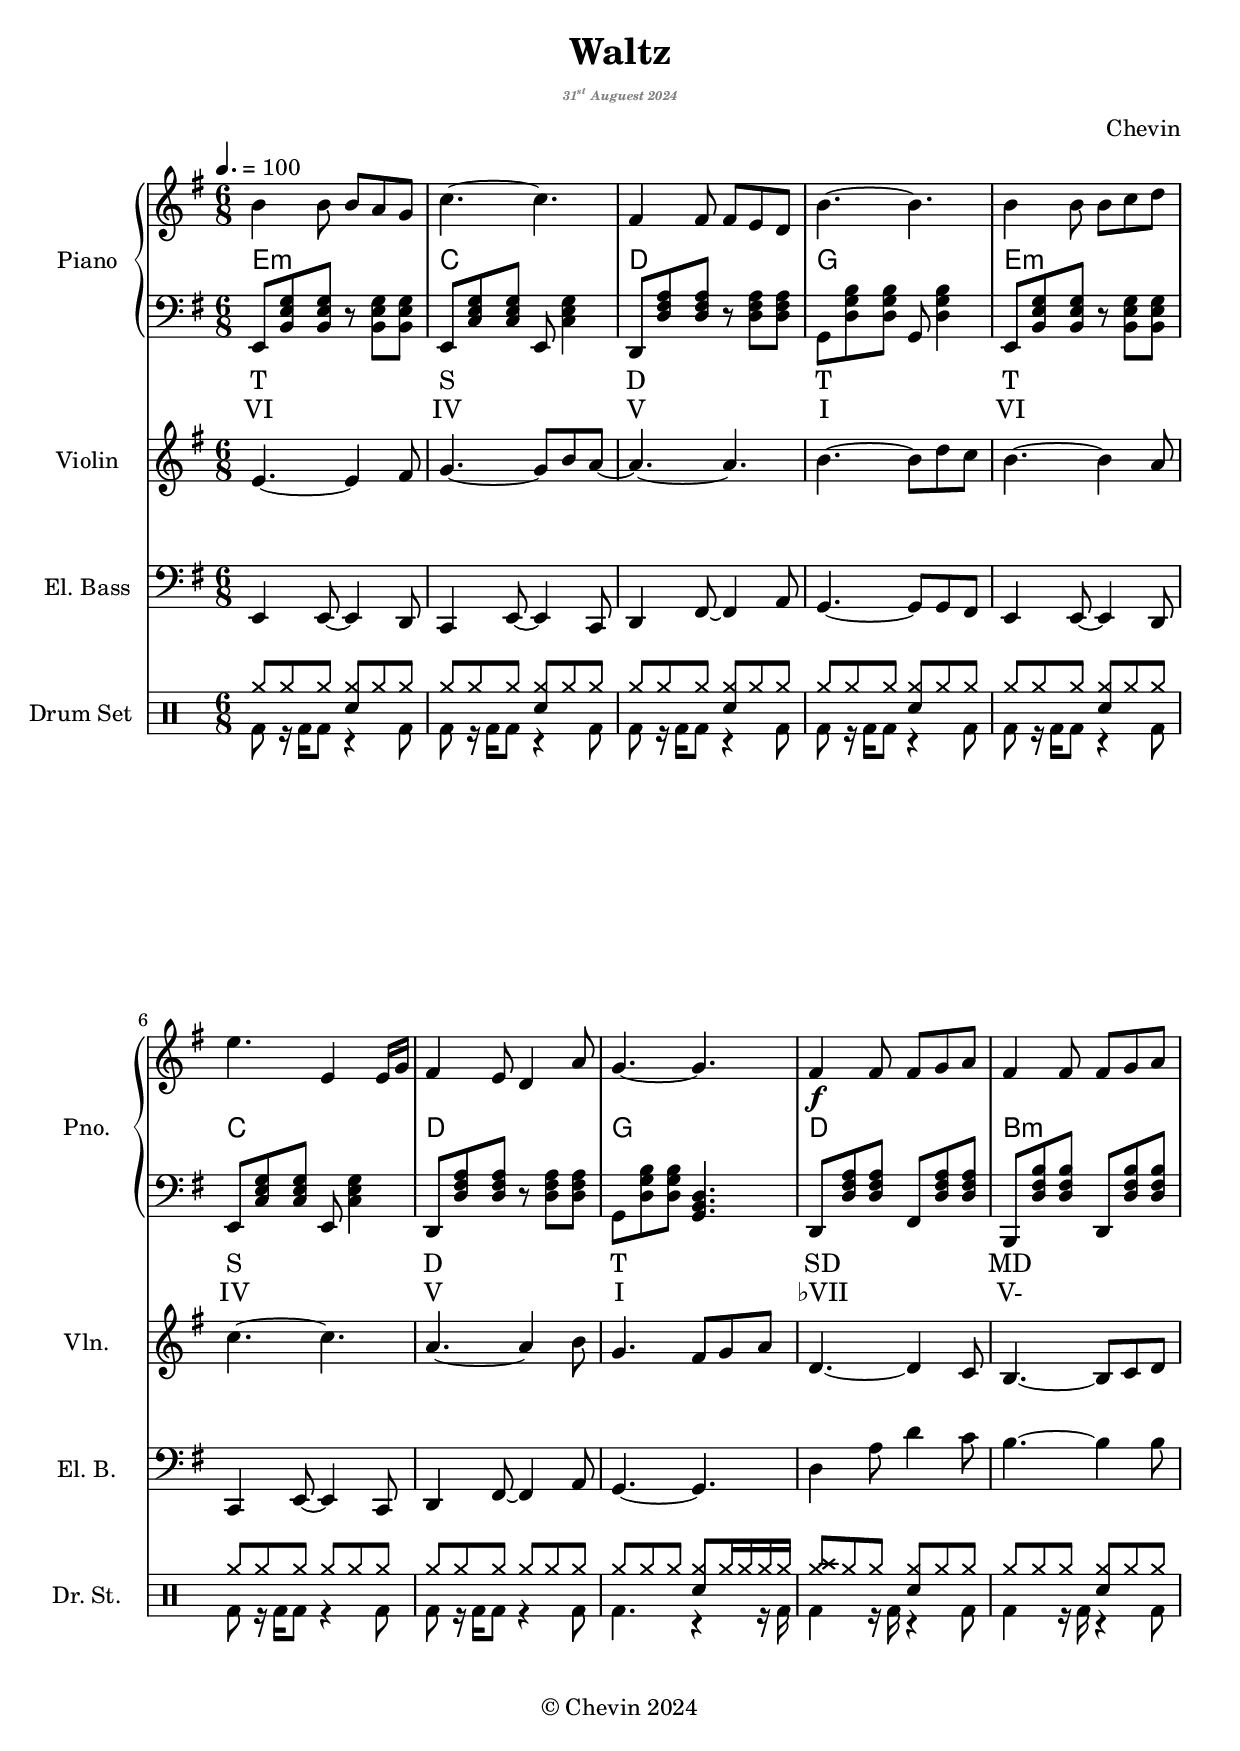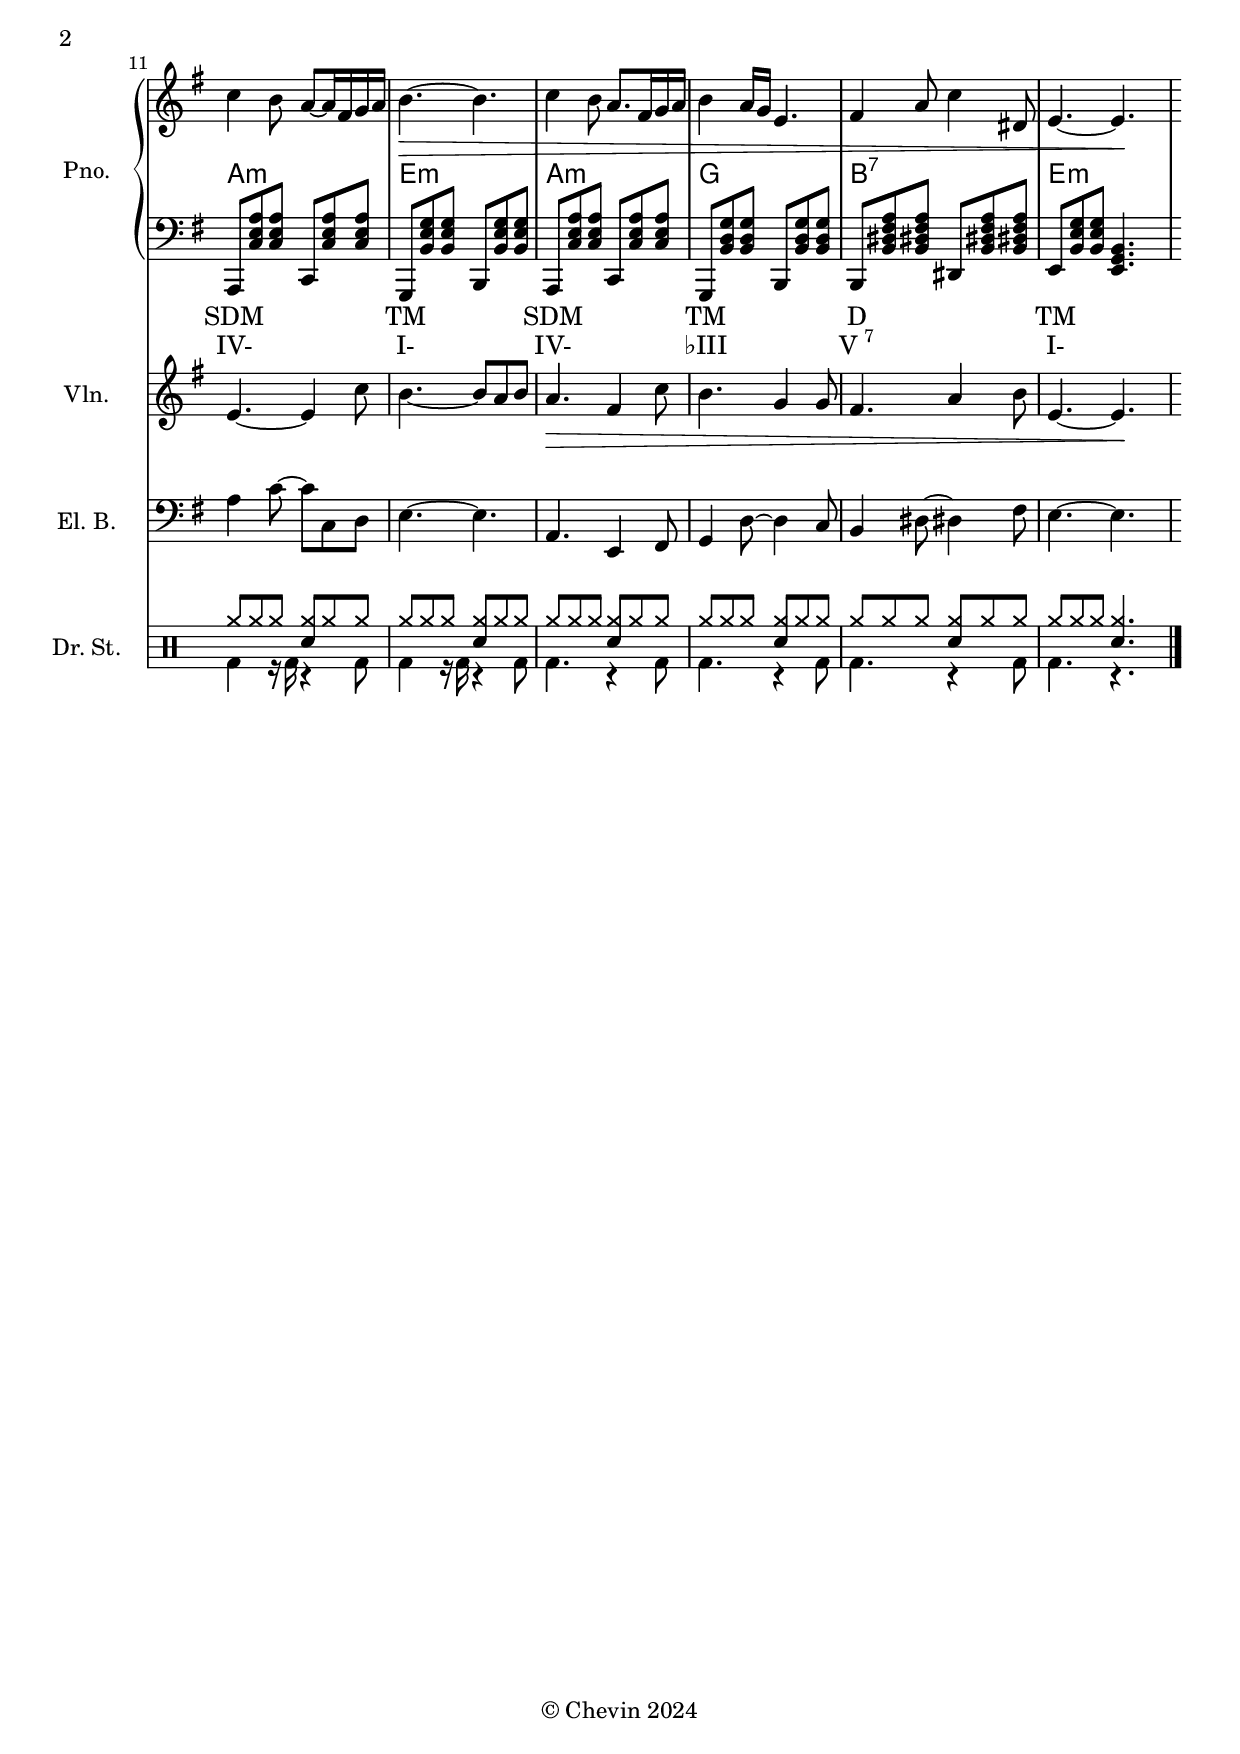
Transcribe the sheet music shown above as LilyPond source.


\version "2.24.4"

\header {
  title     = "Waltz"
  subtitle  = \markup {
    \override #'(font-size . -5)
    \italic \with-color "gray"
    {\concat { "31"\super{"st"} } "Auguest 2024"}
  }
  composer  = "Chevin"
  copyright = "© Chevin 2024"
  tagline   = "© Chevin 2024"
}

\score {
  \layout {
    indent       = 1.5\cm
    short-indent = 1.5\cm
    \context {
      \Score
      proportionalNotationDuration = #(ly:make-moment 1/8)
    }
  }
<<
  \new PianoStaff \with {
    instrumentName      = "Piano"
    shortInstrumentName = "Pno."
  }<<
    \new Staff {\tempo 4. = 100 \clef treble \key g \major \time 6/8
      b'4 b'8 b' a' g'            | 
      c''4.~c''                   |
      fis'4 fis'8 fis' e' d'      |
      b'4.~b'                     |
  
      b'4 b'8 b' c'' d''          |
      e''4. e'4 e'16 g'           |
      fis'4 e'8 d'4 a'8           |
      g'4.~g'4.                   |
      
      fis'4\f fis'8 fis' g' a'    | % forte
      fis'4 fis'8 fis' g' a'      |
      c''4 b'8 a'~a'16 fis' g' a' |
      b'4.\>~b'                   | % decrescendo, 
  
      c''4 b'8 a'8. fis'16 g' a'  |
      b'4 a'16 g' e'4.            |
      fis'4 a'8 c''4 dis'8        |
      e'4.~e'4.     \!            |
    }
    \new ChordNames {
      \chordmode {
        e2.:m | c   | d   | g   |

        e2.:m | c   | d   | g   |

        d2.   | b:m | a:m | e:m |

        a2.:m | g   | b:7 | e:m |
      }
    }
    \new Staff { \clef bass \key g \major
      e,8 <b, e g> <b, e g> r <b, e g> <b, e g>        | 
      e,8 <c e g> <c e g> e, <c e g>4                  |
      d,8 <d fis a> <d fis a> r  <d fis a> <d fis a>   |
      g,8 <d g b> <d g b> g, <d g b>4                  |

      e,8 <b, e g> <b, e g> r <b, e g> <b, e g>        |
      e,8 <c e g> <c e g> e, <c e g>4                  |
      d,8 <d fis a> <d fis a> r  <d fis a> <d fis a>   |
      g,8 <d g b> <d g b> <g, b, d>4.                  |

      d,8 <d fis a> <d fis a> fis, <d fis a> <d fis a> |
      b,,8 <d fis b> <d fis b> d, <d fis b> <d fis b>  |
      a,,8 <c e a> <c e a> c, <c e a> <c e a>          |
      g,,8 <b, e g> <b, e g> b,, <b, e g> <b, e g>     |

      a,,8 <c e a> <c e a> c, <c e a> <c e a>          |
      g,,8 <b, d g> <b, d g> b,, <b, d g> <b, d g>     |
      b,,8 <b, dis! fis a> <b, dis! fis a> 
          dis, <b, dis! fis a> <b, dis! fis a>         |
      e,8 <b, e g> <b, e g> <e, g, b,>4.               |

    }
    \new Lyrics \lyricmode { %% harmonic analysis : Functional Harmony (Tonic, Subdominant, Dominant)
      T2.   S   D   T 
      T2.   S   D   T 
      SD2.  MD  SDM TM
      SDM2. TM  D   TM
    }
    \new Lyrics \lyricmode { %% harmonic analysis : Roman Numeral Analysis
      VI2. IV V I 
      VI2. IV V I 
      \markup{\concat{♭VII}}2. 
        V- 
        IV- 
        I- 
      IV-2. 
        \markup{\concat{♭III}} 
        \markup{V\super{7}} 
        I-
    }
  >>
  
  \new Staff \with {
    instrumentName      = "Violin"
    shortInstrumentName = "Vln."
  }{ \clef treble \key g \major \time 6/8
    e'4.~e'4 fis'8    |
    g'4.~g'8 b' a'~   |
    a'4.~a'           |
    b'4.~b'8 d'' c''  |

    b'4.~b'4 a'8      |
    c''4.~c''4.       |
    a'4.~a'4 b'8      |
    g'4. fis'8 g' a'  |

    d'4.~d'4 c'8      |
    b4.~b8 c' d'      |
    e'4.~e'4 c''8     |
    b'4.~b'8 a' b'    |

    a'4.\> fis'4 c''8 |
    b'4. g'4 g'8      |
    fis'4. a'4 b'8    |
    e'4.~e' \!        |
  }

  \new Staff \with {
    instrumentName      = "El. Bass"
    shortInstrumentName = "El. B."
  }{ \clef bass \key g \major \time 6/8
    e,4 e,8~e,4 d,8     |
    c,4 e,8~e,4 c,8     |
    d,4 fis,8~fis,4 a,8 |
    g,4.~g,8 g, fis,    |

    e,4 e,8~e,4 d,8     |
    c,4 e,8~e,4 c,8     |
    d,4 fis,8~fis,4 a,8 |
    g,4.~g,             |

    d4 a8 d'4 c'8       |
    b4.~b4 b8           |
    a4 c'8~c'8 c d      |
    e4.~e               |

    a,4. e,4 fis,8      |
    g,4 d8~d4 c8        |
    b,4 dis8~dis!4 fis8 |
    e4.~e               |
  }

  \new DrumStaff \with {
    instrumentName      = "Drum Set"
    shortInstrumentName = "Dr. St."
    drumStyleTable      = #weinberg-drums-style
  }{ \time 6/8
    \drummode {
      <<
        \new DrumVoice { \voiceOne
          \repeat unfold 5 {
            hh8 hh hh <hh sn> hh hh        |
          }
          \repeat unfold 2 {
            hh8 hh hh hh hh hh             |
          }
          hh8 hh hh  <hh sn> hh16 hh hh hh |

          <hh cymc>8 hh hh <hh sn> hh hh   |
          \repeat unfold 6 {
            hh8 hh hh <hh sn> hh hh        |
          }
          hh8 hh hh <hh sn>4.              |
        }
        \new DrumVoice { \voiceTwo
          \repeat unfold 7 {
            bd8 r16 bd16 bd8 r4 bd8        |
          }
          bd4. r4 r16 bd16

          \repeat unfold 4 {
            bd4 r16 bd16 r4 bd8            |
          }

          \repeat unfold 3 {
            bd4. r4 bd8                    |
          }
          bd4. r4.                         | \fine
        }
      >>
    }
  }
>>
}
